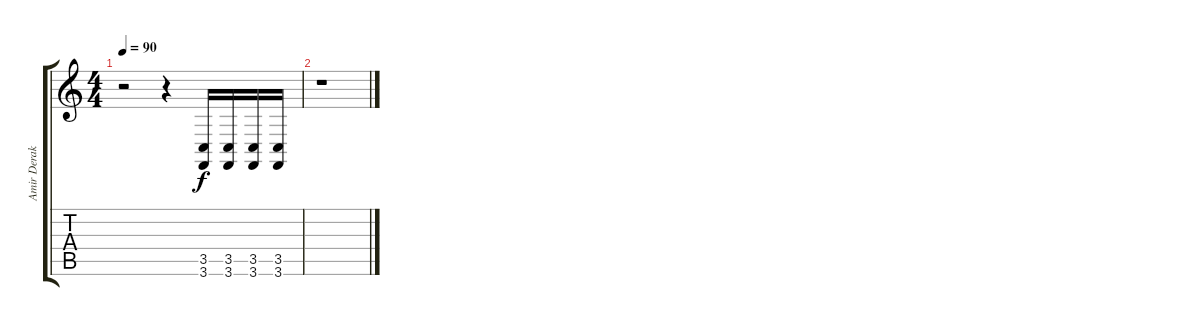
\track ("Amir Derakh (Synth. Guitar)" "Amir Derak") {instrument lead2sawtooth}
\staff {score tabs}
\tuning (E4 B3 G3 D3 A2 D2) {hide}
\ts (4 4)
\tempo 90
\clef g2
\ks c
r.2{dy f} r.4 (3.5 3.6).16 (3.5 3.6).16 (3.5 3.6).16 (3.5 3.6).16 |
r.1
